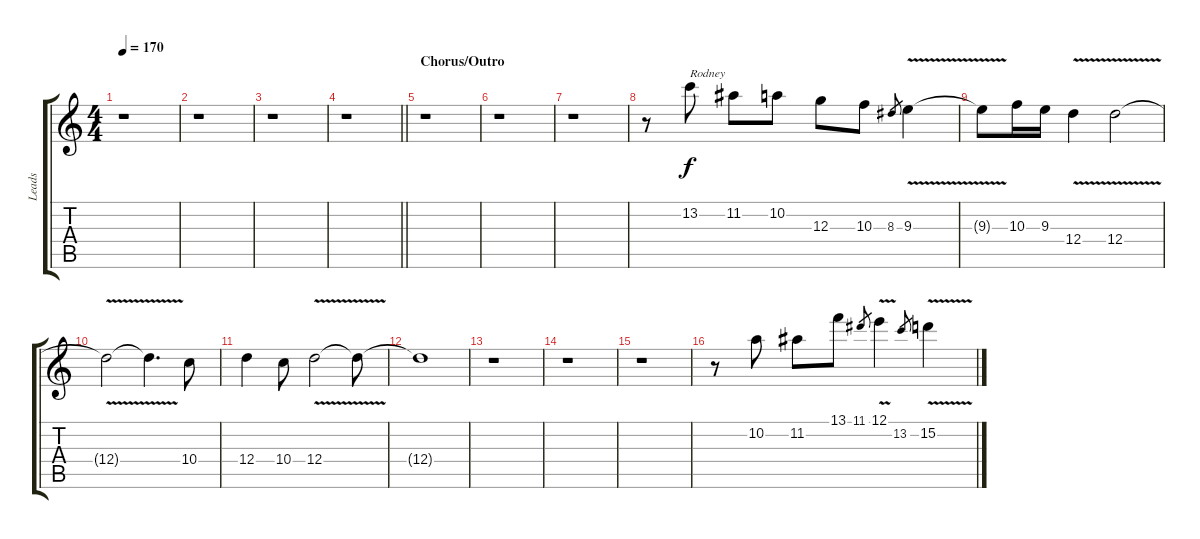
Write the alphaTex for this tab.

\track ("Leads" "Leads") {instrument distortionguitar}
\staff {score tabs}
\tuning (E4 B3 G3 D3 A2 D2) {hide}
\ts (4 4)
\tempo 170
\clef g2
\ks c
r.1{dy f} |
r.1 |
r.1 |
\barLineRight lightlight
r.1 |
\section ("" "Chorus/Outro")
r.1 |
r.1 |
r.1 |
r.8 13.2.8{txt "Rodney"} 11.2.8 10.2.8 12.3.8 10.3.8 8.3.8{gr} 9.3{v}.4 |
9.3{t}.8 10.3.16 9.3.16 12.4{v}.4 12.4{v}.2 |
12.4{v t}.2 12.4{t}.4{d} 10.4.8 |
12.4.4 10.4.8 12.4{v}.2 12.4{t}.8 |
12.4{t}.1 |
r.1 |
r.1 |
r.1 |
r.8 10.2.8 11.2.8 13.1.8 11.1.8{gr} 12.1{v}.4 13.2.8{gr} 15.2{v}.4
